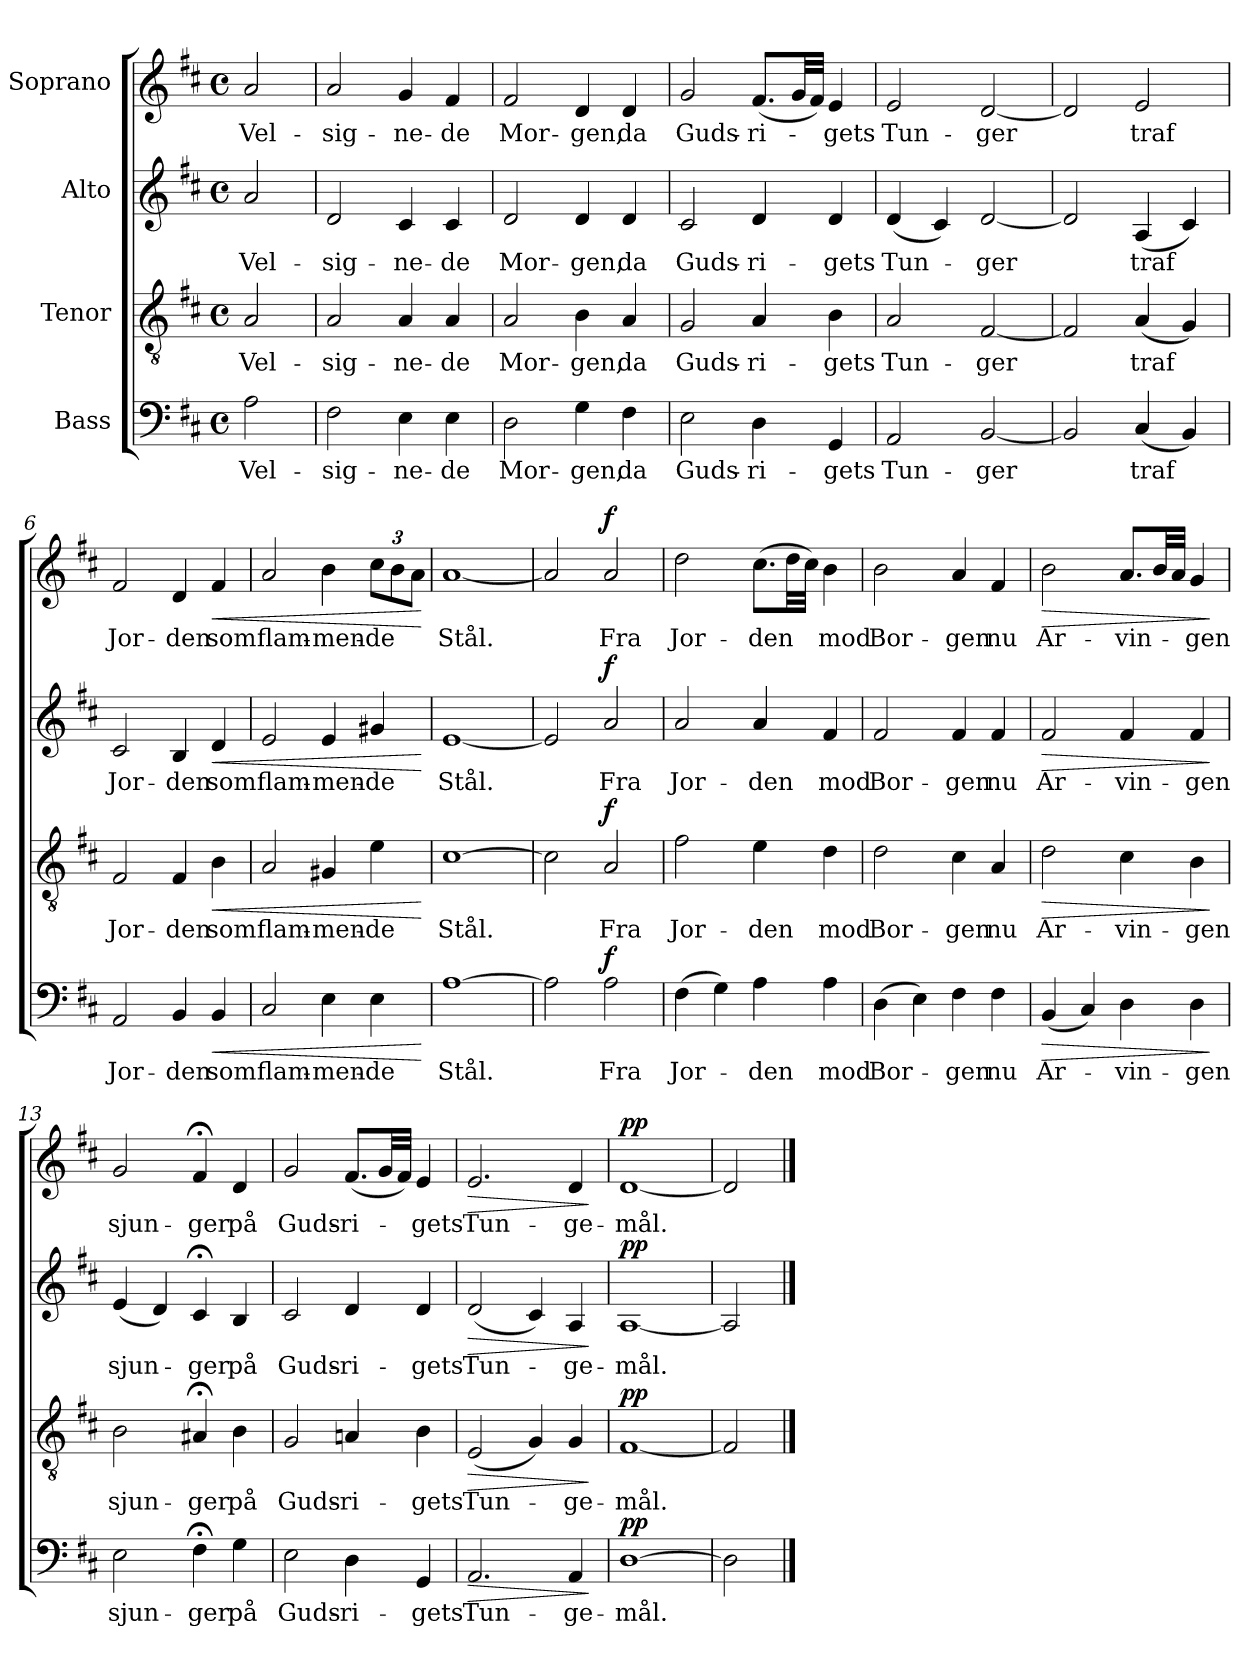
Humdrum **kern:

**kern	**text	**dynam	**kern	**text	**dynam	**kern	**text	**dynam	**kern	**text	**dynam
*part4	*part4	*part4	*part3	*part3	*part3	*part2	*part2	*part2	*part1	*part1	*part1
*staff4	*staff4	*staff4	*staff3	*staff3	*staff3	*staff2	*staff2	*staff2	*staff1	*staff1	*staff1
*I"Bass	*	*	*I"Tenor	*	*	*I"Alto	*	*	*I"Soprano	*	*
*clefF4	*	*	*clefGv2	*	*	*clefG2	*	*	*clefG2	*	*
*k[f#c#]	*	*	*k[f#c#]	*	*	*k[f#c#]	*	*	*k[f#c#]	*	*
*M4/4	*	*	*M4/4	*	*	*M4/4	*	*	*M4/4	*	*
*met(c)	*	*	*met(c)	*	*	*met(c)	*	*	*met(c)	*	*
*MM60	*	*	*MM60	*	*	*MM60	*	*	*MM60	*	*
=	=	=	=	=	=	=	=	=	=	=	=
2A\	Vel-	.	2A/	Vel-	.	2a/	Vel-	.	2a/	Vel-	.
=1	=1	=1	=1	=1	=1	=1	=1	=1	=1	=1	=1
2F#\	-sig-	.	2A/	-sig-	.	2d/	-sig-	.	2a/	-sig-	.
4E\	-ne-	.	4A/	-ne-	.	4c#/	-ne-	.	4g/	-ne-	.
4E\	-de	.	4A/	-de	.	4c#/	-de	.	4f#/	-de	.
=2	=2	=2	=2	=2	=2	=2	=2	=2	=2	=2	=2
2D\	Mor-	.	2A/	Mor-	.	2d/	Mor-	.	2f#/	Mor-	.
4G\	-gen,	.	4B\	-gen,	.	4d/	-gen,	.	4d/	-gen,	.
4F#\	da	.	4A/	da	.	4d/	da	.	4d/	da	.
=3	=3	=3	=3	=3	=3	=3	=3	=3	=3	=3	=3
2E\	Guds-	.	2G/	Guds-	.	2c#/	Guds-	.	2g/	Guds-	.
4D\	-ri-	.	4A/	-ri-	.	4d/	-ri-	.	(8.f#/L	-ri-	.
.	.	.	.	.	.	.	.	.	32g/LL	.	.
.	.	.	.	.	.	.	.	.	32f#/JJJ)	.	.
4GG/	-gets	.	4B\	-gets	.	4d/	-gets	.	4e/	-gets	.
=4	=4	=4	=4	=4	=4	=4	=4	=4	=4	=4	=4
2AA/	Tun-	.	2A/	Tun-	.	(4d/	Tun-	.	2e/	Tun-	.
.	.	.	.	.	.	4c#/)	.	.	.	.	.
[2BB/	-ger	.	[2F#/	-ger	.	[2d/	-ger	.	[2d/	-ger	.
=5	=5	=5	=5	=5	=5	=5	=5	=5	=5	=5	=5
2BB/]	.	.	2F#/]	.	.	2d/]	.	.	2d/]	.	.
(4C#/	traf	.	(4A/	traf	.	(4A/	traf	.	2e/	traf	.
4BB/)	.	.	4G/)	.	.	4c#/)	.	.	.	.	.
=6	=6	=6	=6	=6	=6	=6	=6	=6	=6	=6	=6
2AA/	Jor-	.	2F#/	Jor-	.	2c#/	Jor-	.	2f#/	Jor-	.
4BB/	-den	.	4F#/	-den	.	4B/	-den	.	4d/	-den	.
!	!	!LO:HP:b	!	!	!LO:HP:b	!	!	!LO:HP:b	!	!	!LO:HP:b
4BB/	som	<	4B\	som	<	4d/	som	<	4f#/	som	<
!!LO:LB:g=z
=7	=7	=7	=7	=7	=7	=7	=7	=7	=7	=7	=7
2C#/	flam-	.	2A/	flam-	.	2e/	flam-	.	2a/	flam-	.
4E\	-men-	.	4G#X/	-men-	.	4e/	-men-	.	4b\	-men-	.
*	*	*	*	*	*	*	*	*	*Xbrackettup	*	*
4E\	-de	.	4e\	-de	.	4g#X/	-de	.	12cc#\L	-de	.
.	.	.	.	.	.	.	.	.	12b\	.	.
.	.	.	.	.	.	.	.	.	12a\J	.	.
.	.	[	.	.	[	.	.	[	.	.	[
=8	=8	=8	=8	=8	=8	=8	=8	=8	=8	=8	=8
[1A	Stål.	.	[1c#	Stål.	.	[1e	Stål.	.	[1a	Stål.	.
=9	=9	=9	=9	=9	=9	=9	=9	=9	=9	=9	=9
2A\]	.	.	2c#\]	.	.	2e/]	.	.	2a/]	.	.
!	!	!LO:DY:a	!	!	!LO:DY:a	!	!	!LO:DY:a	!	!	!LO:DY:a
2A\	Fra	f	2A/	Fra	f	2a/	Fra	f	2a/	Fra	f
=10	=10	=10	=10	=10	=10	=10	=10	=10	=10	=10	=10
(4F#\	Jor-	.	2f#\	Jor-	.	2a/	Jor-	.	2dd\	Jor-	.
4G\)	.	.	.	.	.	.	.	.	.	.	.
4A\	-den	.	4e\	-den	.	4a/	-den	.	(8.cc#\L	-den	.
.	.	.	.	.	.	.	.	.	32dd\LL	.	.
.	.	.	.	.	.	.	.	.	32cc#\JJJ)	.	.
4A\	mod	.	4d\	mod	.	4f#/	mod	.	4b\	mod	.
=11	=11	=11	=11	=11	=11	=11	=11	=11	=11	=11	=11
(4D\	Bor-	.	2d\	Bor-	.	2f#/	Bor-	.	2b\	Bor-	.
4E\)	.	.	.	.	.	.	.	.	.	.	.
4F#\	-gen	.	4c#\	-gen	.	4f#/	-gen	.	4a/	-gen	.
4F#\	nu	.	4A/	nu	.	4f#/	nu	.	4f#/	nu	.
=12	=12	=12	=12	=12	=12	=12	=12	=12	=12	=12	=12
!	!	!LO:HP:b	!	!	!LO:HP:b	!	!	!LO:HP:b	!	!	!LO:HP:b
(4BB/	Ar-	>	2d\	Ar-	>	2f#/	Ar-	>	2b\	Ar-	>
4C#/)	.	.	.	.	.	.	.	.	.	.	.
4D\	-vin-	.	4c#\	-vin-	.	4f#/	-vin-	.	8.a/L	-vin-	.
.	.	.	.	.	.	.	.	.	32b/LL	.	.
.	.	.	.	.	.	.	.	.	32a/JJJ	.	.
4D\	-gen	.	4B\	-gen	.	4f#/	-gen	.	4g/	-gen	.
.	.	]	.	.	]	.	.	]	.	.	]
!!LO:LB:g=z
=13	=13	=13	=13	=13	=13	=13	=13	=13	=13	=13	=13
2E\	sjun-	.	2B\	sjun-	.	(4e/	sjun-	.	2g/	sjun-	.
.	.	.	.	.	.	4d/)	.	.	.	.	.
4F#;<\	-ger	.	4A#X;</	-ger	.	4c#;</	-ger	.	4f#;</	-ger	.
4G\	på	.	4B\	på	.	4B/	på	.	4d/	på	.
=14	=14	=14	=14	=14	=14	=14	=14	=14	=14	=14	=14
2E\	Guds-	.	2G/	Guds-	.	2c#/	Guds-	.	2g/	Guds-	.
4D\	-ri-	.	4An/	-ri-	.	4d/	-ri-	.	(8.f#/L	-ri-	.
.	.	.	.	.	.	.	.	.	32g/LL	.	.
.	.	.	.	.	.	.	.	.	32f#/JJJ)	.	.
4GG/	-gets	.	4B\	-gets	.	4d/	-gets	.	4e/	-gets	.
=15	=15	=15	=15	=15	=15	=15	=15	=15	=15	=15	=15
!	!	!LO:HP:b	!	!	!LO:HP:b	!	!	!LO:HP:b	!	!	!LO:HP:b
2.AA/	Tun-	>	(2E/	Tun-	>	(2d/	Tun-	>	2.e/	Tun-	>
.	.	.	4G/)	.	.	4c#/)	.	.	.	.	.
4AA/	-ge-	.	4G/	-ge-	.	4A/	-ge-	.	4d/	-ge-	.
.	.	]	.	.	]	.	.	]	.	.	]
=16	=16	=16	=16	=16	=16	=16	=16	=16	=16	=16	=16
!	!	!LO:DY:a	!	!	!LO:DY:a	!	!	!LO:DY:a	!	!	!LO:DY:a
[1D	-mål.	pp	[1F#	-mål.	pp	[1A	-mål.	pp	[1d	-mål.	pp
=17	=17	=17	=17	=17	=17	=17	=17	=17	=17	=17	=17
2D\]	.	.	2F#/]	.	.	2A/]	.	.	2d/]	.	.
==	==	==	==	==	==	==	==	==	==	==	==
*-	*-	*-	*-	*-	*-	*-	*-	*-	*-	*-	*-
